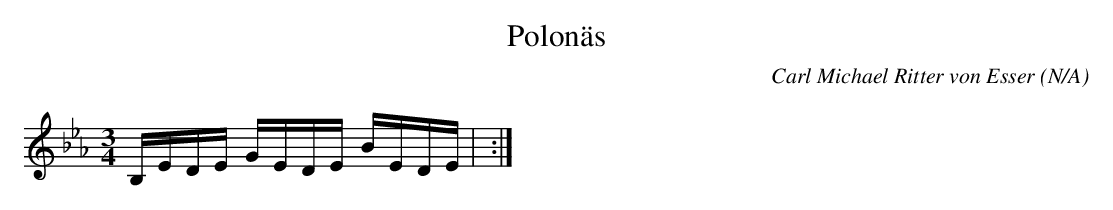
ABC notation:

X:1
T:Polonäs
C:Carl Michael Ritter von Esser
O:N/A
M:3/4
L:1/16
K:Eb
 B,EDE GEDE BEDE |  :|
